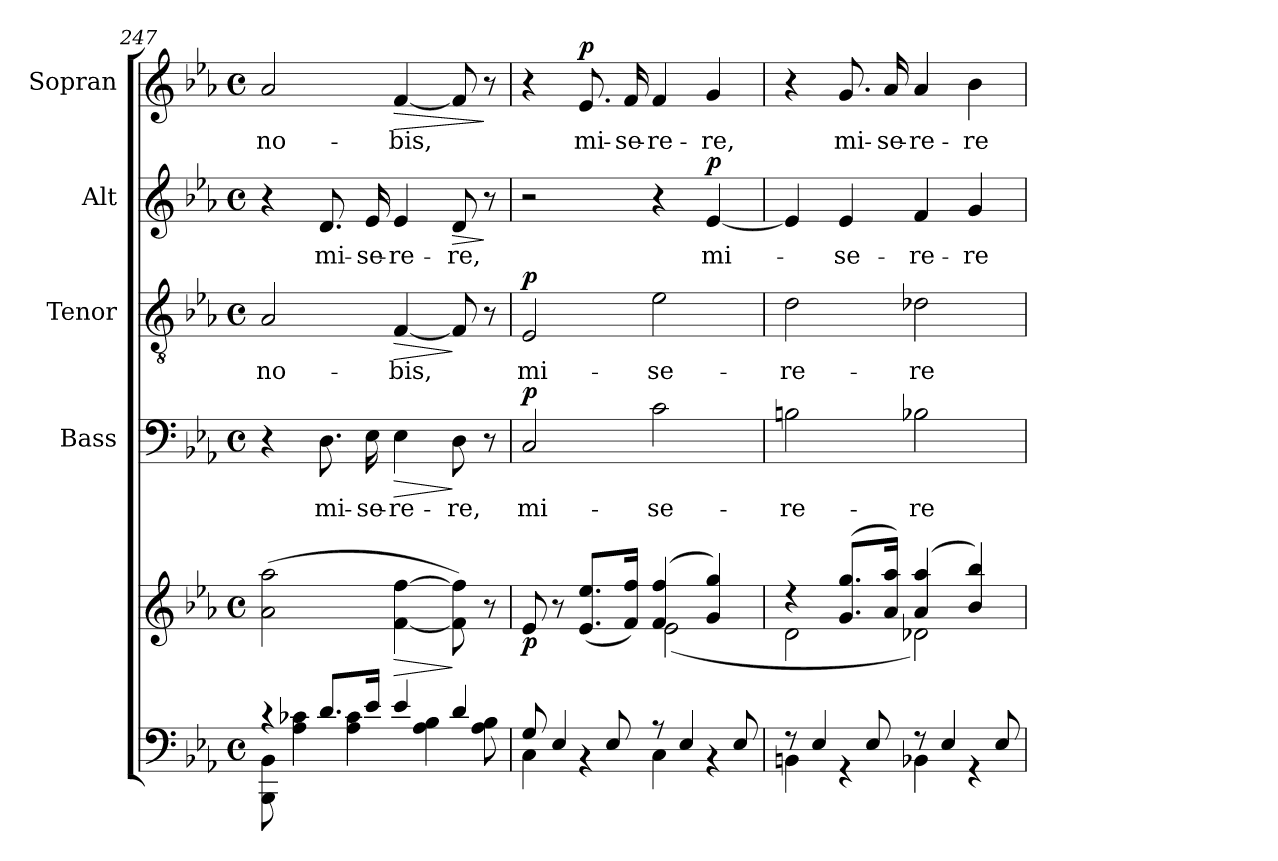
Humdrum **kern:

**kern	**kern	**dynam	**kern	**text	**dynam	**kern	**text	**dynam	**kern	**text	**dynam	**kern	**text	**dynam
*part5	*part5	*part5	*part4	*part4	*part4	*part3	*part3	*part3	*part2	*part2	*part2	*part1	*part1	*part1
*staff6	*staff5	*staff5/6	*staff4	*staff4	*staff4	*staff3	*staff3	*staff3	*staff2	*staff2	*staff2	*staff1	*staff1	*staff1
*	*	*	*I"Bass	*	*	*I"Tenor	*	*	*I"Alt	*	*	*I"Sopran	*	*
*	*	*	*I'B.	*	*	*I'T.	*	*	*I'A.	*	*	*I'S.	*	*
!!LO:LB:g=z
*clefF4	*clefG2	*	*clefF4	*	*	*clefGv2	*	*	*clefG2	*	*	*clefG2	*	*
*k[b-e-a-]	*k[b-e-a-]	*	*k[b-e-a-]	*	*	*k[b-e-a-]	*	*	*k[b-e-a-]	*	*	*k[b-e-a-]	*	*
*E-:	*E-:	*	*E-:	*	*	*E-:	*	*	*E-:	*	*	*E-:	*	*
*M4/4	*M4/4	*	*M4/4	*	*	*M4/4	*	*	*M4/4	*	*	*M4/4	*	*
*met(c)	*met(c)	*	*met(c)	*	*	*met(c)	*	*	*met(c)	*	*	*met(c)	*	*
=247	=247	=247	=247	=247	=247	=247	=247	=247	=247	=247	=247	=247	=247	=247
*^	*	*	*	*	*	*	*	*	*	*	*	*	*	*
!	!	!	!	!	!	!	!	!LO:LY:b	!	!	!	!	!	!LO:LY:b	!
4rc	8BBB-\ 8BB-\	(>2a-\ 2aa-\	.	4r	.	.	2A-/	no-	.	4r	.	.	2a-/	no-	.
.	4A-\ 4c-X\	.	.	.	.	.	.	.	.	.	.	.	.	.	.
!	!	!	!	!	!LO:LY:b	!	!	!	!	!	!LO:LY:b	!	!	!	!
8.d/L	.	.	.	8.D\	mi-	.	.	.	.	8.d/	mi-	.	.	.	.
.	4A-\ 4c-\	.	.	.	.	.	.	.	.	.	.	.	.	.	.
!	!	!	!	!	!LO:LY:b	!	!	!	!	!	!LO:LY:b	!	!	!	!
16e-/Jk	.	.	.	16E-\	-se-	.	.	.	.	16e-/	-se-	.	.	.	.
!	!	!	!LO:HP:b	!	!LO:LY:b	!LO:HP:b	!	!LO:LY:b	!LO:HP:b	!	!LO:LY:b	!	!	!LO:LY:b	!LO:HP:b
4e-/	.	[4f\ [4ff\	>	4E-\	-re-	>	[4F/	-bis,	>	4e-/	-re-	.	[4f/	-bis,	>
.	4A-\ 4B-\	.	.	.	.	.	.	.	.	.	.	.	.	.	.
!	!	!	!	!	!LO:LY:b	!	!	!	!	!	!LO:LY:b	!LO:HP:b	!	!	!
4d/	.	8f\] 8ff\])	]	8D\	-re,	]	8F/]	.	]	8d/	-re,	>	8f/]	.	.
.	8A-\ 8B-\	8r	.	8r	.	.	8r	.	.	8r	.	]	8r	.	]
=248	=248	=248	=248	=248	=248	=248	=248	=248	=248	=248	=248	=248	=248	=248	=248
*	*	*^	*	*	*	*	*	*	*	*	*	*	*	*	*
!	!	!	!	!LO:DY:b	!	!LO:LY:b	!LO:DY:a	!	!LO:LY:b	!LO:DY:a	!	!	!	!	!	!
8G/	4C\	8e-/	2ryy	p	2C/	mi-	p	2E-/	mi-	p	2r	.	.	4r	.	.
4E-/	.	8r	.	.	.	.	.	.	.	.	.	.	.	.	.	.
!	!	!	!	!	!	!	!	!	!	!	!	!	!	!	!LO:LY:b	!LO:DY:a
.	4rAA	(<8.e-/ 8.ee-/L	.	.	.	.	.	.	.	.	.	.	.	8.e-/	mi-	p
8E-/	.	.	.	.	.	.	.	.	.	.	.	.	.	.	.	.
!	!	!	!	!	!	!	!	!	!	!	!	!	!	!	!LO:LY:b	!
.	.	16f/ 16ff/Jk)	.	.	.	.	.	.	.	.	.	.	.	16f/	-se-	.
!	!	!	!	!	!	!LO:LY:b	!	!	!LO:LY:b	!	!	!	!	!	!LO:LY:b	!
8rG	4C\	(4f/ 4ff/	(<2e-\	.	2c\	-se-	.	2e-\	-se-	.	4r	.	.	4f/	-re-	.
4E-/	.	.	.	.	.	.	.	.	.	.	.	.	.	.	.	.
!	!	!	!	!	!	!	!	!	!	!	!	!LO:LY:b	!LO:DY:a	!	!LO:LY:b	!
.	4rAA	4g/ 4gg/)	.	.	.	.	.	.	.	.	[4e-/	mi-	p	4g/	-re,	.
8E-/	.	.	.	.	.	.	.	.	.	.	.	.	.	.	.	.
=249	=249	=249	=249	=249	=249	=249	=249	=249	=249	=249	=249	=249	=249	=249	=249	=249
!	!	!	!	!	!	!LO:LY:b	!	!	!LO:LY:b	!	!	!	!	!	!	!
8rF	4BBn\	4r	2d\	.	2Bn\	-re-	.	2d\	-re-	.	4e-/]	.	.	4r	.	.
4E-/	.	.	.	.	.	.	.	.	.	.	.	.	.	.	.	.
!	!	!	!	!	!	!	!	!	!	!	!	!LO:LY:b	!	!	!LO:LY:b	!
.	4rGG	(>8.g/ 8.gg/L	.	.	.	.	.	.	.	.	4e-/	-se-	.	8.g/	mi-	.
8E-/	.	.	.	.	.	.	.	.	.	.	.	.	.	.	.	.
!	!	!	!	!	!	!	!	!	!	!	!	!	!	!	!LO:LY:b	!
.	.	16a-/ 16aa-/Jk)	.	.	.	.	.	.	.	.	.	.	.	16a-/	-se-	.
!	!	!	!	!	!	!LO:LY:b	!	!	!LO:LY:b	!	!	!LO:LY:b	!	!	!LO:LY:b	!
8rF	4BB-X\	(4a-/ 4aa-/	2d-X\)	.	2B-X\	-re	.	2d-X\	-re	.	4f/	-re-	.	4a-/	-re-	.
4E-/	.	.	.	.	.	.	.	.	.	.	.	.	.	.	.	.
!	!	!	!	!	!	!	!	!	!	!	!	!LO:LY:b	!	!	!LO:LY:b	!
.	4rGG	4b-/ 4bb-/)	.	.	.	.	.	.	.	.	4g/	-re	.	4b-\	-re	.
8E-/	.	.	.	.	.	.	.	.	.	.	.	.	.	.	.	.
*v	*v	*	*	*	*	*	*	*	*	*	*	*	*	*	*	*
*	*v	*v	*	*	*	*	*	*	*	*	*	*	*	*	*
=	=	=	=	=	=	=	=	=	=	=	=	=	=	=
*-	*-	*-	*-	*-	*-	*-	*-	*-	*-	*-	*-	*-	*-	*-
